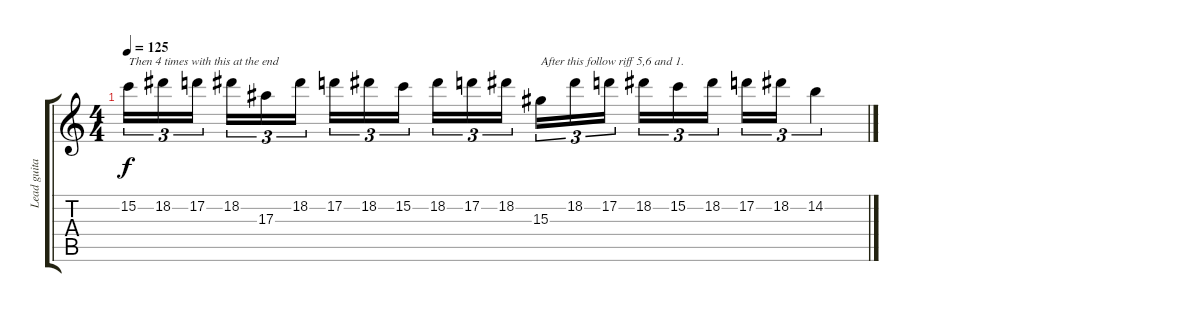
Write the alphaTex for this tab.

\track ("Lead guitar" "Lead guita") {instrument distortionguitar}
\staff {score tabs}
\tuning (D4 A3 F3 C3 G2 D2) {hide}
\ts (4 4)
\tempo 125
\clef g2
\ks c
15.2.16{tu (3 2) txt "Then 4 times with this at the end" dy f} 18.2.16{tu (3 2)} 17.2.16{tu (3 2)} 18.2.16{tu (3 2)} 17.3.16{tu (3 2)} 18.2.16{tu (3 2)} 17.2.16{tu (3 2)} 18.2.16{tu (3 2)} 15.2.16{tu (3 2)} 18.2.16{tu (3 2)} 17.2.16{tu (3 2)} 18.2.16{tu (3 2)} 15.3.16{tu (3 2) txt "After this follow riff 5,6 and 1."} 18.2.16{tu (3 2)} 17.2.16{tu (3 2)} 18.2.16{tu (3 2)} 15.2.16{tu (3 2)} 18.2.16{tu (3 2)} 17.2.16{tu (3 2)} 18.2.16{tu (3 2)} 14.2.4{tu (3 2)}
